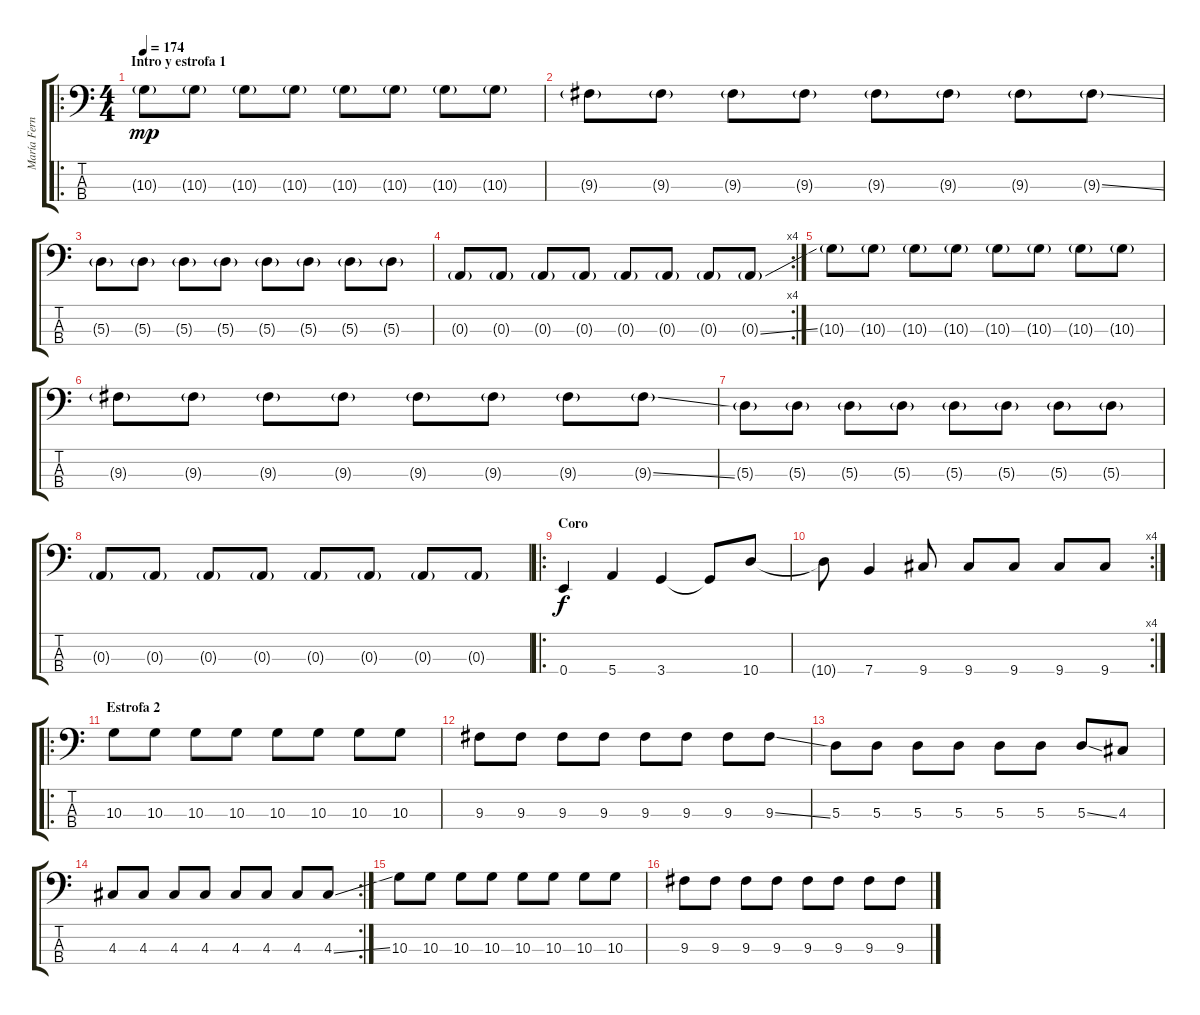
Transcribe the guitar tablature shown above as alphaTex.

\track ("María Fernanda Aldana (Bajo)" "María Fern") {instrument electricbasspick}
\staff {score tabs}
\tuning (G2 D2 A1 E1) {hide}
\ro
\ts (4 4)
\section ("" "Intro y estrofa 1")
\tempo 174
\clef f4
\ks c
10.3{g}.8{dy mp instrument electricbasspick} 10.3{g}.8 10.3{g}.8 10.3{g}.8 10.3{g}.8 10.3{g}.8 10.3{g}.8 10.3{g}.8 |
9.3{g}.8 9.3{g}.8 9.3{g}.8 9.3{g}.8 9.3{g}.8 9.3{g}.8 9.3{g}.8 9.3{ss g}.8 |
5.3{g}.8 5.3{g}.8 5.3{g}.8 5.3{g}.8 5.3{g}.8 5.3{g}.8 5.3{g}.8 5.3{g}.8 |
\rc 4
0.3{g}.8 0.3{g}.8 0.3{g}.8 0.3{g}.8 0.3{g}.8 0.3{g}.8 0.3{g}.8 0.3{ss g}.8 |
10.3{g}.8 10.3{g}.8 10.3{g}.8 10.3{g}.8 10.3{g}.8 10.3{g}.8 10.3{g}.8 10.3{g}.8 |
9.3{g}.8 9.3{g}.8 9.3{g}.8 9.3{g}.8 9.3{g}.8 9.3{g}.8 9.3{g}.8 9.3{ss g}.8 |
5.3{g}.8 5.3{g}.8 5.3{g}.8 5.3{g}.8 5.3{g}.8 5.3{g}.8 5.3{g}.8 5.3{g}.8 |
0.3{g}.8 0.3{g}.8 0.3{g}.8 0.3{g}.8 0.3{g}.8 0.3{g}.8 0.3{g}.8 0.3{g}.8 |
\ro
\section ("" "Coro")
0.4.4{dy f} 5.4.4 3.4.4 3.4{t}.8 10.4.8 |
\rc 4
10.4{t}.8 7.4.4 9.4.8 9.4.8 9.4.8 9.4.8 9.4.8 |
\ro
\section ("" "Estrofa 2")
10.3.8 10.3.8 10.3.8 10.3.8 10.3.8 10.3.8 10.3.8 10.3.8 |
9.3.8 9.3.8 9.3.8 9.3.8 9.3.8 9.3.8 9.3.8 9.3{ss}.8 |
5.3.8 5.3.8 5.3.8 5.3.8 5.3.8 5.3.8 5.3{ss}.8 4.3.8 |
\rc 2
4.3.8 4.3.8 4.3.8 4.3.8 4.3.8 4.3.8 4.3.8 4.3{ss}.8 |
10.3.8 10.3.8 10.3.8 10.3.8 10.3.8 10.3.8 10.3.8 10.3.8 |
9.3.8 9.3.8 9.3.8 9.3.8 9.3.8 9.3.8 9.3.8 9.3{ss}.8
